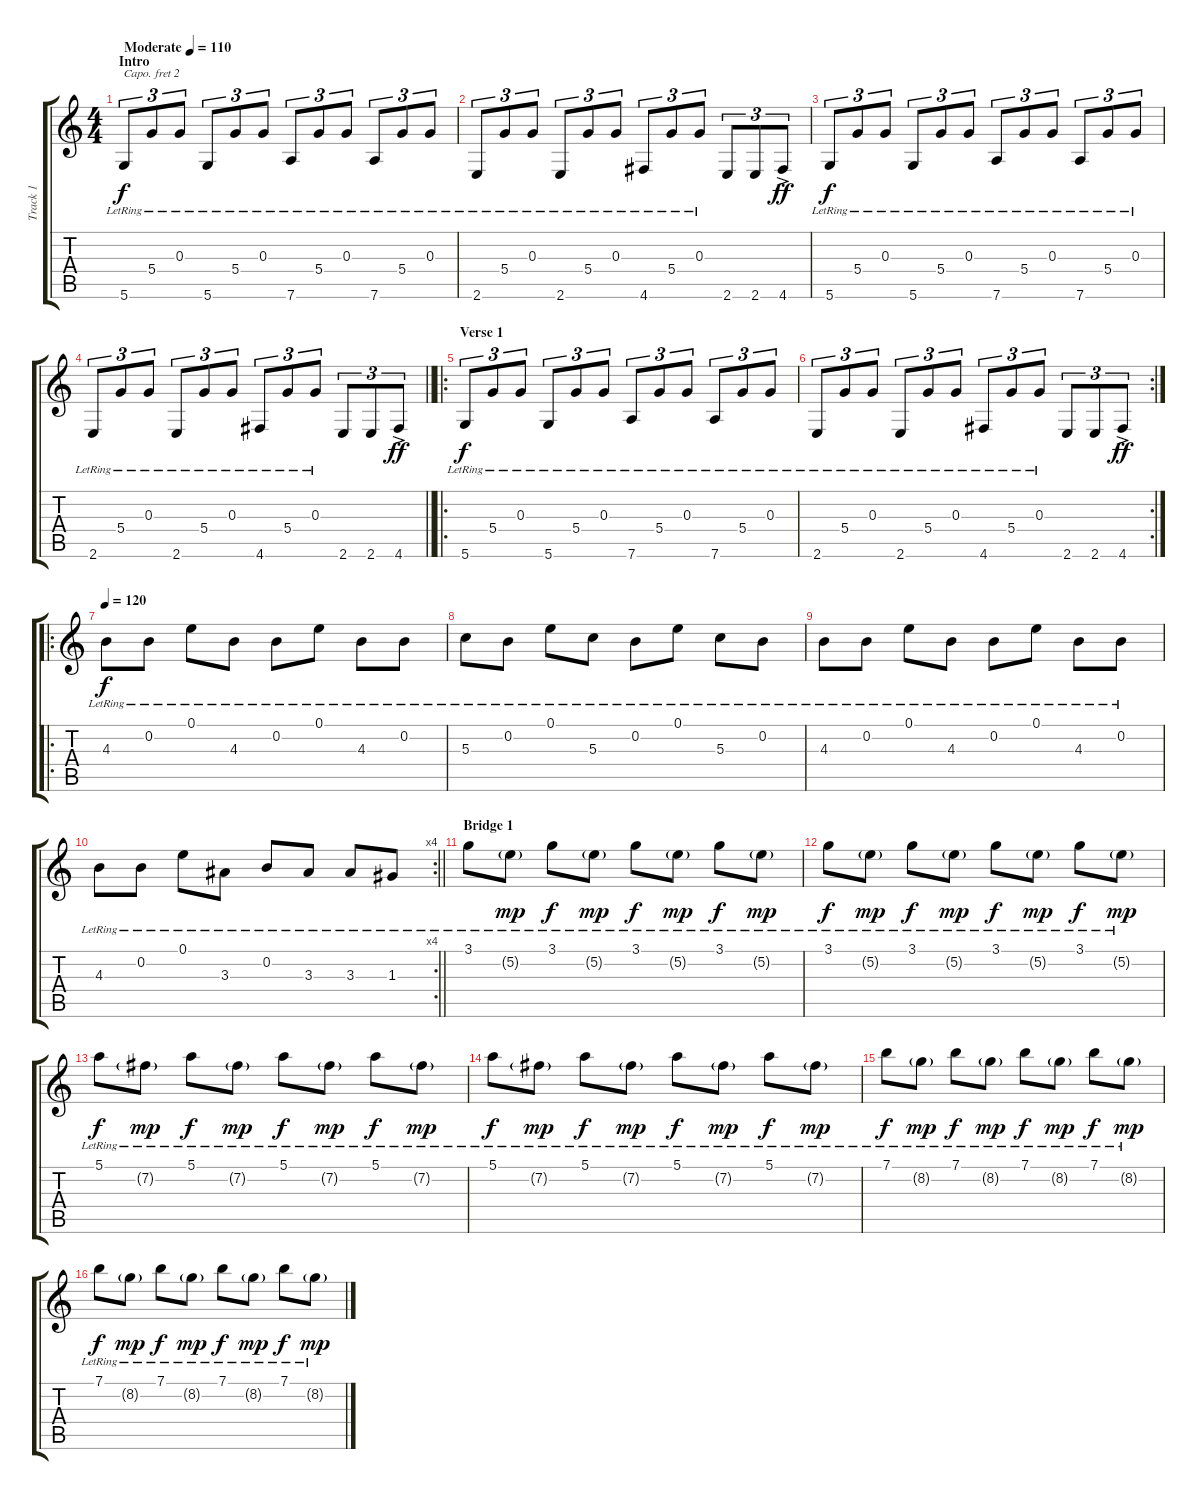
\track ("Track 1" "Track 1") {instrument electricguitarclean}
\staff {score tabs}
\capo 2
\tuning (D4 A3 F3 C3 G2 C2) {hide}
\ts (4 4)
\section ("" "Intro")
\tempo (110 "Moderate")
\clef g2
\ks c
5.6{lr}.8{tu (3 2) dy f instrument electricguitarclean} 5.4{lr}.8{tu (3 2)} 0.3{lr}.8{tu (3 2)} 5.6{lr}.8{tu (3 2)} 5.4{lr}.8{tu (3 2)} 0.3{lr}.8{tu (3 2)} 7.6{lr}.8{tu (3 2)} 5.4{lr}.8{tu (3 2)} 0.3{lr}.8{tu (3 2)} 7.6{lr}.8{tu (3 2)} 5.4{lr}.8{tu (3 2)} 0.3{lr}.8{tu (3 2)} |
2.6{lr}.8{tu (3 2)} 5.4{lr}.8{tu (3 2)} 0.3{lr}.8{tu (3 2)} 2.6{lr}.8{tu (3 2)} 5.4{lr}.8{tu (3 2)} 0.3{lr}.8{tu (3 2)} 4.6{lr}.8{tu (3 2)} 5.4{lr}.8{tu (3 2)} 0.3{lr}.8{tu (3 2)} 2.6.8{tu (3 2)} 2.6.8{tu (3 2)} 4.6{ac}.8{tu (3 2) dy ff} |
5.6{lr}.8{tu (3 2) dy f} 5.4{lr}.8{tu (3 2)} 0.3{lr}.8{tu (3 2)} 5.6{lr}.8{tu (3 2)} 5.4{lr}.8{tu (3 2)} 0.3{lr}.8{tu (3 2)} 7.6{lr}.8{tu (3 2)} 5.4{lr}.8{tu (3 2)} 0.3{lr}.8{tu (3 2)} 7.6{lr}.8{tu (3 2)} 5.4{lr}.8{tu (3 2)} 0.3{lr}.8{tu (3 2)} |
\barLineRight lightlight
2.6{lr}.8{tu (3 2)} 5.4{lr}.8{tu (3 2)} 0.3{lr}.8{tu (3 2)} 2.6{lr}.8{tu (3 2)} 5.4{lr}.8{tu (3 2)} 0.3{lr}.8{tu (3 2)} 4.6{lr}.8{tu (3 2)} 5.4{lr}.8{tu (3 2)} 0.3{lr}.8{tu (3 2)} 2.6.8{tu (3 2)} 2.6.8{tu (3 2)} 4.6{ac}.8{tu (3 2) dy ff} |
\ro
\section ("" "Verse 1")
5.6{lr}.8{tu (3 2) dy f} 5.4{lr}.8{tu (3 2)} 0.3{lr}.8{tu (3 2)} 5.6{lr}.8{tu (3 2)} 5.4{lr}.8{tu (3 2)} 0.3{lr}.8{tu (3 2)} 7.6{lr}.8{tu (3 2)} 5.4{lr}.8{tu (3 2)} 0.3{lr}.8{tu (3 2)} 7.6{lr}.8{tu (3 2)} 5.4{lr}.8{tu (3 2)} 0.3{lr}.8{tu (3 2)} |
\rc 2
2.6{lr}.8{tu (3 2)} 5.4{lr}.8{tu (3 2)} 0.3{lr}.8{tu (3 2)} 2.6{lr}.8{tu (3 2)} 5.4{lr}.8{tu (3 2)} 0.3{lr}.8{tu (3 2)} 4.6{lr}.8{tu (3 2)} 5.4{lr}.8{tu (3 2)} 0.3{lr}.8{tu (3 2)} 2.6.8{tu (3 2)} 2.6.8{tu (3 2)} 4.6{ac}.8{tu (3 2) dy ff} |
\ro
\tempo 120
4.3{lr}.8{dy f} 0.2{lr}.8 0.1{lr}.8 4.3{lr}.8 0.2{lr}.8 0.1{lr}.8 4.3{lr}.8 0.2{lr}.8 |
5.3{lr}.8 0.2{lr}.8 0.1{lr}.8 5.3{lr}.8 0.2{lr}.8 0.1{lr}.8 5.3{lr}.8 0.2{lr}.8 |
4.3{lr}.8 0.2{lr}.8 0.1{lr}.8 4.3{lr}.8 0.2{lr}.8 0.1{lr}.8 4.3{lr}.8 0.2{lr}.8 |
\rc 4
\barLineRight lightlight
4.3{lr}.8 0.2{lr}.8 0.1{lr}.8 3.3{lr}.8 0.2{lr}.8 3.3{lr}.8 3.3{lr}.8 1.3{lr}.8 |
\section ("" "Bridge 1")
3.1{lr}.8 5.2{g lr}.8{dy mp} 3.1{lr}.8{dy f} 5.2{g lr}.8{dy mp} 3.1{lr}.8{dy f} 5.2{g lr}.8{dy mp} 3.1{lr}.8{dy f} 5.2{g lr}.8{dy mp} |
3.1{lr}.8{dy f} 5.2{g lr}.8{dy mp} 3.1{lr}.8{dy f} 5.2{g lr}.8{dy mp} 3.1{lr}.8{dy f} 5.2{g lr}.8{dy mp} 3.1{lr}.8{dy f} 5.2{g lr}.8{dy mp} |
5.1{lr}.8{dy f} 7.2{g lr}.8{dy mp} 5.1{lr}.8{dy f} 7.2{g lr}.8{dy mp} 5.1{lr}.8{dy f} 7.2{g lr}.8{dy mp} 5.1{lr}.8{dy f} 7.2{g lr}.8{dy mp} |
5.1{lr}.8{dy f} 7.2{g lr}.8{dy mp} 5.1{lr}.8{dy f} 7.2{g lr}.8{dy mp} 5.1{lr}.8{dy f} 7.2{g lr}.8{dy mp} 5.1{lr}.8{dy f} 7.2{g lr}.8{dy mp} |
7.1{lr}.8{dy f} 8.2{g lr}.8{dy mp} 7.1{lr}.8{dy f} 8.2{g lr}.8{dy mp} 7.1{lr}.8{dy f} 8.2{g lr}.8{dy mp} 7.1{lr}.8{dy f} 8.2{g lr}.8{dy mp} |
7.1{lr}.8{dy f} 8.2{g lr}.8{dy mp} 7.1{lr}.8{dy f} 8.2{g lr}.8{dy mp} 7.1{lr}.8{dy f} 8.2{g lr}.8{dy mp} 7.1{lr}.8{dy f} 8.2{g lr}.8{dy mp}
